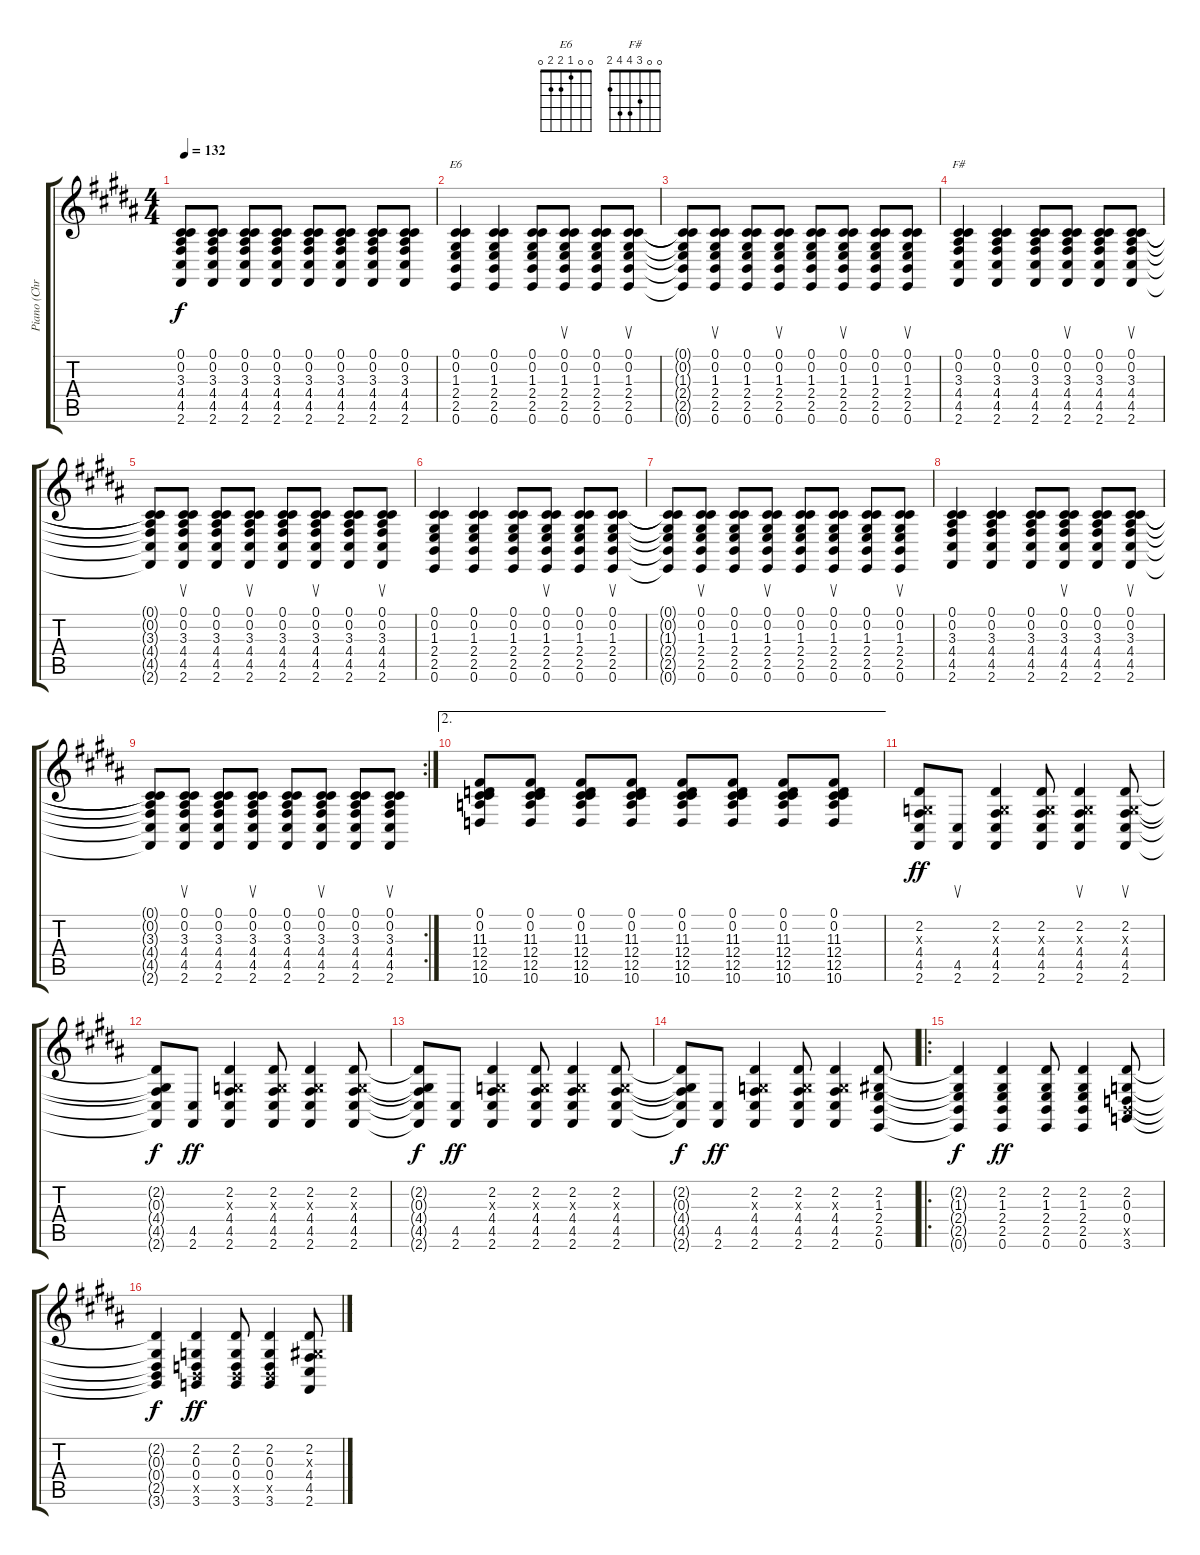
\track ("Piano (Chris Martin)" "Piano (Chr") {instrument acousticgrandpiano}
\staff {score tabs}
\tuning (Db4 Db4 G3 D3 A2 E2) {hide}
\chord ("E6" 0 0 1 2 2 0)
\chord ("F#" 0 0 3 4 4 2)
\ts (4 4)
\tempo 132
\clef g2
\ks b
(0.1 0.2 3.3 4.4 4.5 2.6).8{dy f} (0.1 0.2 3.3 4.4 4.5 2.6).8 (0.1 0.2 3.3 4.4 4.5 2.6).8 (0.1 0.2 3.3 4.4 4.5 2.6).8 (0.1 0.2 3.3 4.4 4.5 2.6).8 (0.1 0.2 3.3 4.4 4.5 2.6).8 (0.1 0.2 3.3 4.4 4.5 2.6).8 (0.1 0.2 3.3 4.4 4.5 2.6).8 |
(0.1 0.2 1.3 2.4 2.5 0.6).4{ch "E6"} (0.1 0.2 1.3 2.4 2.5 0.6).4 (0.1 0.2 1.3 2.4 2.5 0.6).8 (0.1 0.2 1.3 2.4 2.5 0.6).8{su} (0.1 0.2 1.3 2.4 2.5 0.6).8 (0.1 0.2 1.3 2.4 2.5 0.6).8{su} |
(0.1{t} 0.2{t} 1.3{t} 2.4{t} 2.5{t} 0.6{t}).8 (0.1 0.2 1.3 2.4 2.5 0.6).8{su} (0.1 0.2 1.3 2.4 2.5 0.6).8 (0.1 0.2 1.3 2.4 2.5 0.6).8{su} (0.1 0.2 1.3 2.4 2.5 0.6).8 (0.1 0.2 1.3 2.4 2.5 0.6).8{su} (0.1 0.2 1.3 2.4 2.5 0.6).8 (0.1 0.2 1.3 2.4 2.5 0.6).8{su} |
(0.1 0.2 3.3 4.4 4.5 2.6).4{ch "F#"} (0.1 0.2 3.3 4.4 4.5 2.6).4 (0.1 0.2 3.3 4.4 4.5 2.6).8 (0.1 0.2 3.3 4.4 4.5 2.6).8{su} (0.1 0.2 3.3 4.4 4.5 2.6).8 (0.1 0.2 3.3 4.4 4.5 2.6).8{su} |
(0.1{t} 0.2{t} 3.3{t} 4.4{t} 4.5{t} 2.6{t}).8 (0.1 0.2 3.3 4.4 4.5 2.6).8{su} (0.1 0.2 3.3 4.4 4.5 2.6).8 (0.1 0.2 3.3 4.4 4.5 2.6).8{su} (0.1 0.2 3.3 4.4 4.5 2.6).8 (0.1 0.2 3.3 4.4 4.5 2.6).8{su} (0.1 0.2 3.3 4.4 4.5 2.6).8 (0.1 0.2 3.3 4.4 4.5 2.6).8{su} |
(0.1 0.2 1.3 2.4 2.5 0.6).4 (0.1 0.2 1.3 2.4 2.5 0.6).4 (0.1 0.2 1.3 2.4 2.5 0.6).8 (0.1 0.2 1.3 2.4 2.5 0.6).8{su} (0.1 0.2 1.3 2.4 2.5 0.6).8 (0.1 0.2 1.3 2.4 2.5 0.6).8{su} |
(0.1{t} 0.2{t} 1.3{t} 2.4{t} 2.5{t} 0.6{t}).8 (0.1 0.2 1.3 2.4 2.5 0.6).8{su} (0.1 0.2 1.3 2.4 2.5 0.6).8 (0.1 0.2 1.3 2.4 2.5 0.6).8{su} (0.1 0.2 1.3 2.4 2.5 0.6).8 (0.1 0.2 1.3 2.4 2.5 0.6).8{su} (0.1 0.2 1.3 2.4 2.5 0.6).8 (0.1 0.2 1.3 2.4 2.5 0.6).8{su} |
(0.1 0.2 3.3 4.4 4.5 2.6).4 (0.1 0.2 3.3 4.4 4.5 2.6).4 (0.1 0.2 3.3 4.4 4.5 2.6).8 (0.1 0.2 3.3 4.4 4.5 2.6).8{su} (0.1 0.2 3.3 4.4 4.5 2.6).8 (0.1 0.2 3.3 4.4 4.5 2.6).8{su} |
\rc 2
(0.1{t} 0.2{t} 3.3{t} 4.4{t} 4.5{t} 2.6{t}).8 (0.1 0.2 3.3 4.4 4.5 2.6).8{su} (0.1 0.2 3.3 4.4 4.5 2.6).8 (0.1 0.2 3.3 4.4 4.5 2.6).8{su} (0.1 0.2 3.3 4.4 4.5 2.6).8 (0.1 0.2 3.3 4.4 4.5 2.6).8{su} (0.1 0.2 3.3 4.4 4.5 2.6).8 (0.1 0.2 3.3 4.4 4.5 2.6).8{su} |
\ae 2
(0.1 0.2 11.3 12.4 12.5 10.6).8 (0.1 0.2 11.3 12.4 12.5 10.6).8 (0.1 0.2 11.3 12.4 12.5 10.6).8 (0.1 0.2 11.3 12.4 12.5 10.6).8 (0.1 0.2 11.3 12.4 12.5 10.6).8 (0.1 0.2 11.3 12.4 12.5 10.6).8 (0.1 0.2 11.3 12.4 12.5 10.6).8 (0.1 0.2 11.3 12.4 12.5 10.6).8 |
(2.2 0.3{x} 4.4 4.5 2.6).8{dy ff} (4.5 2.6).8{su} (2.2 0.3{x} 4.4 4.5 2.6).4 (2.2 0.3{x} 4.4 4.5 2.6).8 (2.2 0.3{x} 4.4 4.5 2.6).4{su} (2.2 0.3{x} 4.4 4.5 2.6).8{su} |
(2.2{t} 0.3{t} 4.4{t} 4.5{t} 2.6{t}).8{dy f} (4.5 2.6).8{dy ff} (2.2 0.3{x} 4.4 4.5 2.6).4 (2.2 0.3{x} 4.4 4.5 2.6).8 (2.2 0.3{x} 4.4 4.5 2.6).4 (2.2 0.3{x} 4.4 4.5 2.6).8 |
(2.2{t} 0.3{t} 4.4{t} 4.5{t} 2.6{t}).8{dy f} (4.5 2.6).8{dy ff} (2.2 0.3{x} 4.4 4.5 2.6).4 (2.2 0.3{x} 4.4 4.5 2.6).8 (2.2 0.3{x} 4.4 4.5 2.6).4 (2.2 0.3{x} 4.4 4.5 2.6).8 |
(2.2{t} 0.3{t} 4.4{t} 4.5{t} 2.6{t}).8{dy f} (4.5 2.6).8{dy ff} (2.2 0.3{x} 4.4 4.5 2.6).4 (2.2 0.3{x} 4.4 4.5 2.6).8 (2.2 0.3{x} 4.4 4.5 2.6).4 (2.2 1.3 2.4 2.5 0.6).8 |
\ro
(2.2{t} 1.3{t} 2.4{t} 2.5{t} 0.6{t}).4{dy f} (2.2 1.3 2.4 2.5 0.6).4{dy ff} (2.2 1.3 2.4 2.5 0.6).8 (2.2 1.3 2.4 2.5 0.6).4 (2.2 0.3 0.4 2.5{x} 3.6).8 |
(2.2{t} 0.3{t} 0.4{t} 2.5{t} 3.6{t}).4{dy f} (2.2 0.3 0.4 2.5{x} 3.6).4{dy ff} (2.2 0.3 0.4 2.5{x} 3.6).8 (2.2 0.3 0.4 2.5{x} 3.6).4 (2.2 1.3{x} 4.4 4.5 2.6).8
